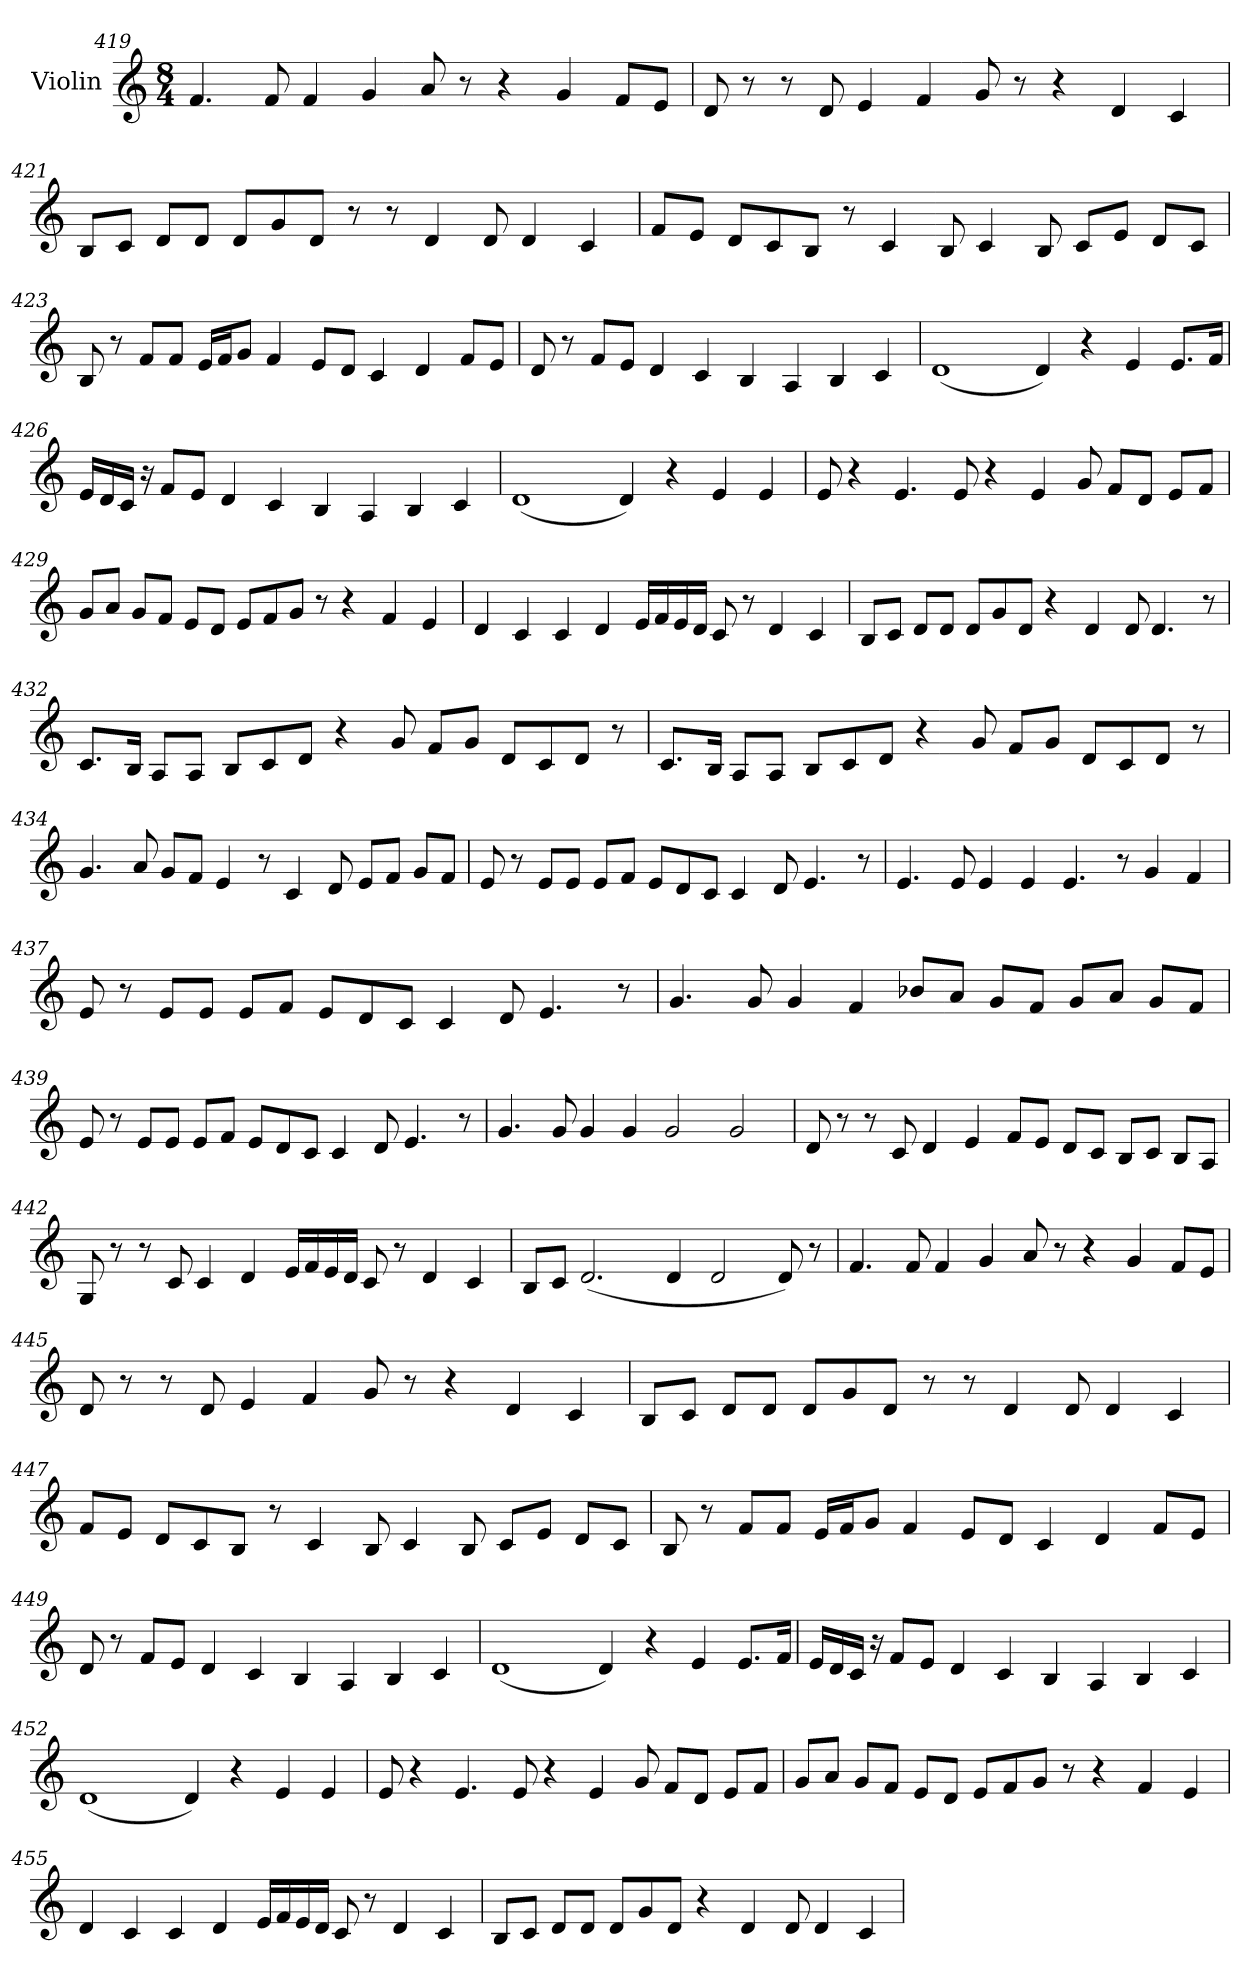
**kern
*part1
*staff1
*I"Violin
!!LO:PB:g=z
*clefG2
*k[]
*C:
*M8/4
=419
4.f/
8f/
4f/
4g/
8a/
8r
4r
4g/
8f/L
8e/J
!!LO:PB:g=z
=420
8d/
8r
8r
8d/
4e/
4f/
8g/
8r
4r
4d/
4c/
!!LO:PB:g=z
=421
8B/L
8c/J
8d/L
8d/J
8d/L
8g/
8d/J
8r
8r
4d/
8d/
4d/
4c/
!!LO:PB:g=z
=422
8f/L
8e/J
8d/L
8c/
8B/J
8r
4c/
8B/
4c/
8B/
8c/L
8e/J
8d/L
8c/J
!!LO:PB:g=z
=423
8B/
8r
8f/L
8f/J
16e/LL
16f/J
8g/J
4f/
8e/L
8d/J
4c/
4d/
8f/L
8e/J
!!LO:PB:g=z
=424
8d/
8r
8f/L
8e/J
4d/
4c/
4B/
4A/
4B/
4c/
=425
(1d
4d/)
4r
4e/
8.e/L
16f/Jk
!!LO:PB:g=z
=426
16e/LL
16d/
16c/JJ
16r
8f/L
8e/J
4d/
4c/
4B/
4A/
4B/
4c/
!!LO:PB:g=z
=427
(1d
4d/)
4r
4e/
4e/
=428
8e/
4r
4.e/
8e/
4r
4e/
8g/
8f/L
8d/J
8e/L
8f/J
=429
8g/L
8a/J
8g/L
8f/J
8e/L
8d/J
8e/L
8f/
8g/J
8r
4r
4f/
4e/
!!LO:PB:g=z
=430
4d/
4c/
4c/
4d/
16e/LL
16f/
16e/
16d/JJ
8c/
8r
4d/
4c/
!!LO:PB:g=z
=431
8B/L
8c/J
8d/L
8d/J
8d/L
8g/
8d/J
4r
4d/
8d/
4.d/
8r
!!LO:PB:g=z
=432
8.c/L
16B/Jk
8A/L
8A/J
8B/L
8c/
8d/J
4r
8g/
8f/L
8g/J
8d/L
8c/
8d/J
8r
!!LO:PB:g=z
=433
8.c/L
16B/Jk
8A/L
8A/J
8B/L
8c/
8d/J
4r
8g/
8f/L
8g/J
8d/L
8c/
8d/J
8r
!!LO:PB:g=z
=434
4.g/
8a/
8g/L
8f/J
4e/
8r
4c/
8d/
8e/L
8f/J
8g/L
8f/J
!!LO:PB:g=z
=435
8e/
8r
8e/L
8e/J
8e/L
8f/J
8e/L
8d/
8c/J
4c/
8d/
4.e/
8r
!!LO:PB:g=z
=436
4.e/
8e/
4e/
4e/
4.e/
8r
4g/
4f/
!!LO:PB:g=z
=437
8e/
8r
8e/L
8e/J
8e/L
8f/J
8e/L
8d/
8c/J
4c/
8d/
4.e/
8r
!!LO:PB:g=z
=438
4.g/
8g/
4g/
4f/
8b-X/L
8a/J
8g/L
8f/J
8g/L
8a/J
8g/L
8f/J
!!LO:PB:g=z
=439
8e/
8r
8e/L
8e/J
8e/L
8f/J
8e/L
8d/
8c/J
4c/
8d/
4.e/
8r
!!LO:PB:g=z
=440
4.g/
8g/
4g/
4g/
2g/
2g/
!!LO:PB:g=z
=441
8d/
8r
8r
8c/
4d/
4e/
8f/L
8e/J
8d/L
8c/J
8B/L
8c/J
8B/L
8A/J
!!LO:PB:g=z
=442
8G/
8r
8r
8c/
4c/
4d/
16e/LL
16f/
16e/
16d/JJ
8c/
8r
4d/
4c/
!!LO:PB:g=z
=443
8B/L
8c/J
(2.d/
4d/
2d/
8d/)
8r
!!LO:PB:g=z
=444
4.f/
8f/
4f/
4g/
8a/
8r
4r
4g/
8f/L
8e/J
=445
8d/
8r
8r
8d/
4e/
4f/
8g/
8r
4r
4d/
4c/
=446
8B/L
8c/J
8d/L
8d/J
8d/L
8g/
8d/J
8r
8r
4d/
8d/
4d/
4c/
!!LO:PB:g=z
=447
8f/L
8e/J
8d/L
8c/
8B/J
8r
4c/
8B/
4c/
8B/
8c/L
8e/J
8d/L
8c/J
!!LO:PB:g=z
=448
8B/
8r
8f/L
8f/J
16e/LL
16f/J
8g/J
4f/
8e/L
8d/J
4c/
4d/
8f/L
8e/J
!!LO:PB:g=z
=449
8d/
8r
8f/L
8e/J
4d/
4c/
4B/
4A/
4B/
4c/
=450
(1d
4d/)
4r
4e/
8.e/L
16f/Jk
!!LO:PB:g=z
=451
16e/LL
16d/
16c/JJ
16r
8f/L
8e/J
4d/
4c/
4B/
4A/
4B/
4c/
!!LO:PB:g=z
=452
(1d
4d/)
4r
4e/
4e/
=453
8e/
4r
4.e/
8e/
4r
4e/
8g/
8f/L
8d/J
8e/L
8f/J
!!LO:PB:g=z
=454
8g/L
8a/J
8g/L
8f/J
8e/L
8d/J
8e/L
8f/
8g/J
8r
4r
4f/
4e/
!!LO:PB:g=z
=455
4d/
4c/
4c/
4d/
16e/LL
16f/
16e/
16d/JJ
8c/
8r
4d/
4c/
!!LO:PB:g=z
=456
8B/L
8c/J
8d/L
8d/J
8d/L
8g/
8d/J
4r
4d/
8d/
4d/
4c/
=
*-
